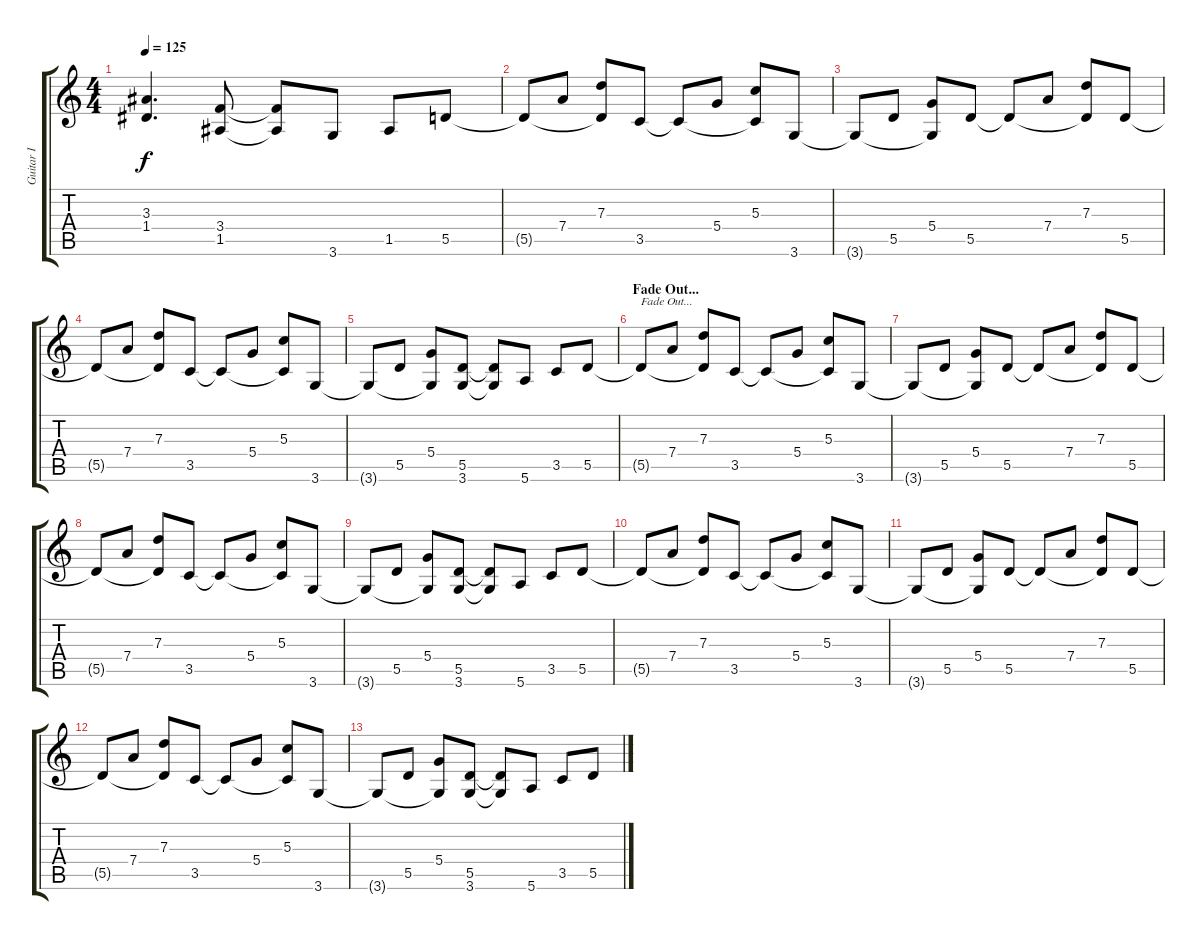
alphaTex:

\track ("Guitar I" "Guitar I") {instrument distortionguitar}
\staff {score tabs}
\tuning (E4 B3 G3 D3 A2 E2) {hide}
\ts (4 4)
\tempo 125
\clef g2
\ks c
(3.3{t} 1.4{t}).4{d dy f} (3.4 1.5).8 (3.4{t} 1.5{t}).8 3.6.8 1.5.8 5.5.8 |
5.5{t}.8 7.4.8 (7.3 5.5{t}).8 3.5.8 3.5{t}.8 5.4.8 (5.3 3.5{t}).8 3.6.8 |
3.6{t}.8 5.5.8 (5.4 3.6{t}).8 5.5.8 5.5{t}.8 7.4.8 (7.3 5.5{t}).8 5.5.8 |
5.5{t}.8{volume 8} 7.4.8 (7.3 5.5{t}).8 3.5.8 3.5{t}.8 5.4.8 (5.3 3.5{t}).8 3.6.8 |
3.6{t}.8 5.5.8 (5.4 3.6{t}).8 (5.5 3.6).8 (5.5{t} 3.6{t}).8 5.6.8 3.5.8 5.5.8 |
\section ("" "Fade Out...")
5.5{t}.8{txt "Fade Out..." volume 6} 7.4.8 (7.3 5.5{t}).8 3.5.8 3.5{t}.8 5.4.8 (5.3 3.5{t}).8 3.6.8 |
3.6{t}.8 5.5.8 (5.4 3.6{t}).8 5.5.8 5.5{t}.8 7.4.8 (7.3 5.5{t}).8 5.5.8 |
5.5{t}.8{volume 3} 7.4.8 (7.3 5.5{t}).8 3.5.8 3.5{t}.8 5.4.8 (5.3 3.5{t}).8 3.6.8 |
3.6{t}.8 5.5.8 (5.4 3.6{t}).8 (5.5 3.6).8 (5.5{t} 3.6{t}).8 5.6.8 3.5.8 5.5.8 |
5.5{t}.8{volume 1} 7.4.8 (7.3 5.5{t}).8 3.5.8 3.5{t}.8 5.4.8 (5.3 3.5{t}).8 3.6.8 |
3.6{t}.8 5.5.8 (5.4 3.6{t}).8 5.5.8 5.5{t}.8 7.4.8 (7.3 5.5{t}).8 5.5.8 |
5.5{t}.8 7.4.8 (7.3 5.5{t}).8 3.5.8 3.5{t}.8 5.4.8 (5.3 3.5{t}).8 3.6.8 |
3.6{t}.8 5.5.8 (5.4 3.6{t}).8 (5.5 3.6).8 (5.5{t} 3.6{t}).8 5.6.8 3.5.8 5.5.8
